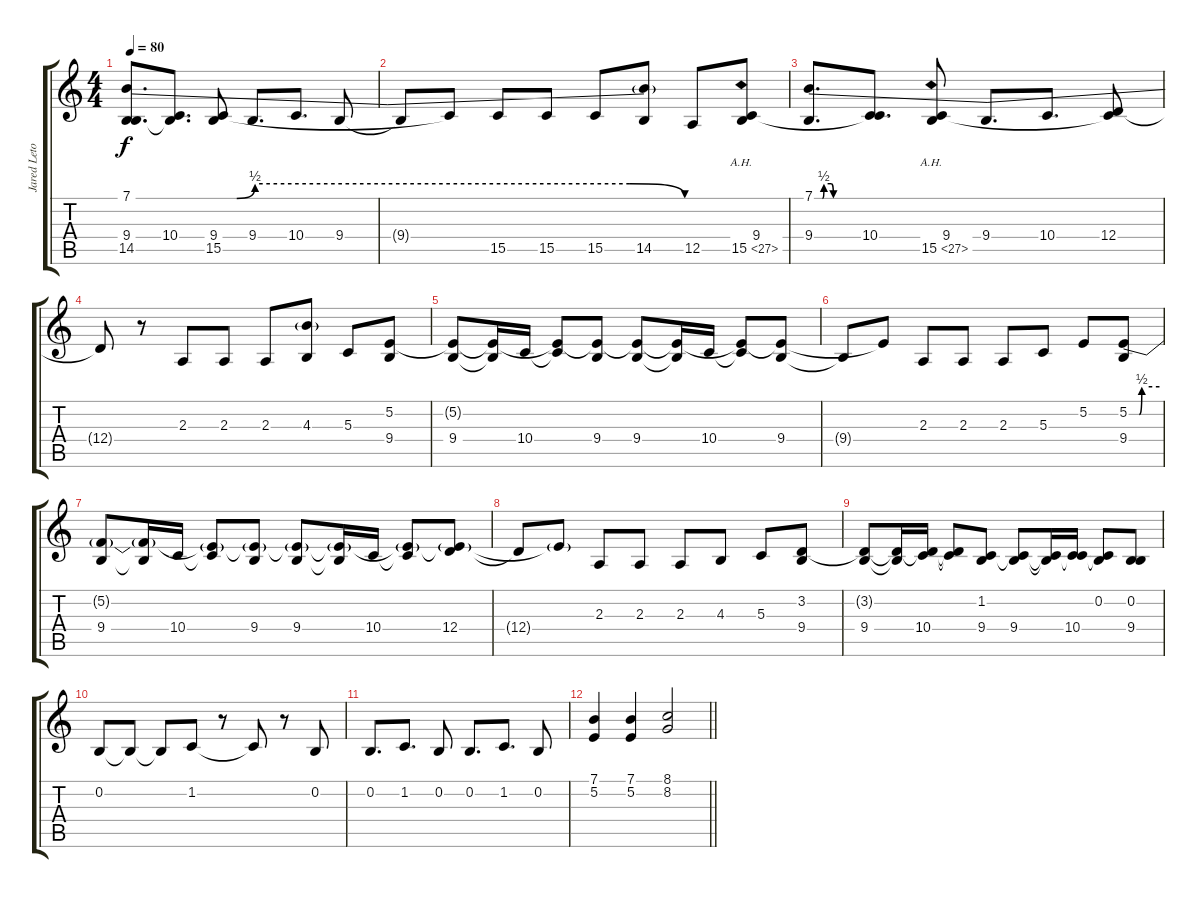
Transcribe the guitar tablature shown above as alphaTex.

\track ("Jared Leto - Vocals" "Jared Leto") {mute instrument clarinet}
\staff {score tabs}
\tuning (E4 B3 G3 D3 A2 E2) {hide}
\ts (4 4)
\tempo 80
\clef g2
\ks c
(7.1{be (custom 0 0 11 0 13 2 54 2 60 0)} 9.4 14.5{t}).8{d dy f} (10.4 14.5{t}).8{d} (9.4 15.5).8 9.4.8{d} 10.4.8{d} 9.4.8 |
9.4{t}.8 15.5{t}.8 15.5.8 15.5.8 15.5.8 (7.1{t} 14.5).8 12.5.8 (9.4 15.5{ah 12}).8 |
(7.1{be (custom 0 0 11 0 13 2 23 2 26 0 60 0)} 9.4).8{d} (10.4 15.5{t}).8{d} (9.4 15.5{ah 12}).8 9.4.8{d} 10.4.8{d} (12.4 15.5{t}).8 |
12.4{t}.8 r.8 2.3.8 2.3.8 2.3.8 (7.1{t} 4.3).8 5.3.8 (5.2 9.4).8 |
(5.2{t} 9.4).8 (5.2{t} 9.4{t}).16 10.4.16 (5.2{t} 10.4{t}).8 (5.2{t} 9.4).8 (5.2{t} 9.4).8 (5.2{t} 9.4{t}).16 10.4.16 (5.2{t} 10.4{t}).8 (5.2{t} 9.4).8 |
9.4{t}.8 5.2{t}.8 2.3.8 2.3.8 2.3.8 5.3.8 5.2.8 (5.2{be (custom 0 0 20 0 25 2 60 2)} 9.4).8 |
(5.2{t} 9.4).8 (5.2{t} 9.4{t}).16 10.4.16 (5.2{t} 10.4{t}).8 (5.2{t} 9.4).8 (5.2{t} 9.4).8 (5.2{t} 9.4{t}).16 10.4.16 (5.2{t} 10.4{t}).8 (5.2{t} 12.4).8 |
12.4{t}.8 5.2{t}.8 2.3.8 2.3.8 2.3.8 4.3.8 5.3.8 (3.2 9.4).8 |
(3.2{t} 9.4).8 (3.2{t} 9.4{t}).16 (3.2{t} 10.4).16 (3.2{t} 10.4{t}).8 (1.2 9.4).8 (1.2{t} 9.4).8 (1.2{t} 9.4{t}).16 (1.2{t} 10.4).16 (0.2 10.4{t}).8 (0.2 9.4).8 |
0.2.8 0.2{t}.8 0.2{t}.8 1.2.8 r.8 1.2{t}.8 r.8 0.2.8 |
0.2.8{d} 1.2.8{d} 0.2.8 0.2.8{d} 1.2.8{d} 0.2.8 |
\barLineRight lightlight
(7.1 5.2).4 (7.1 5.2).4 (8.1 8.2).2
